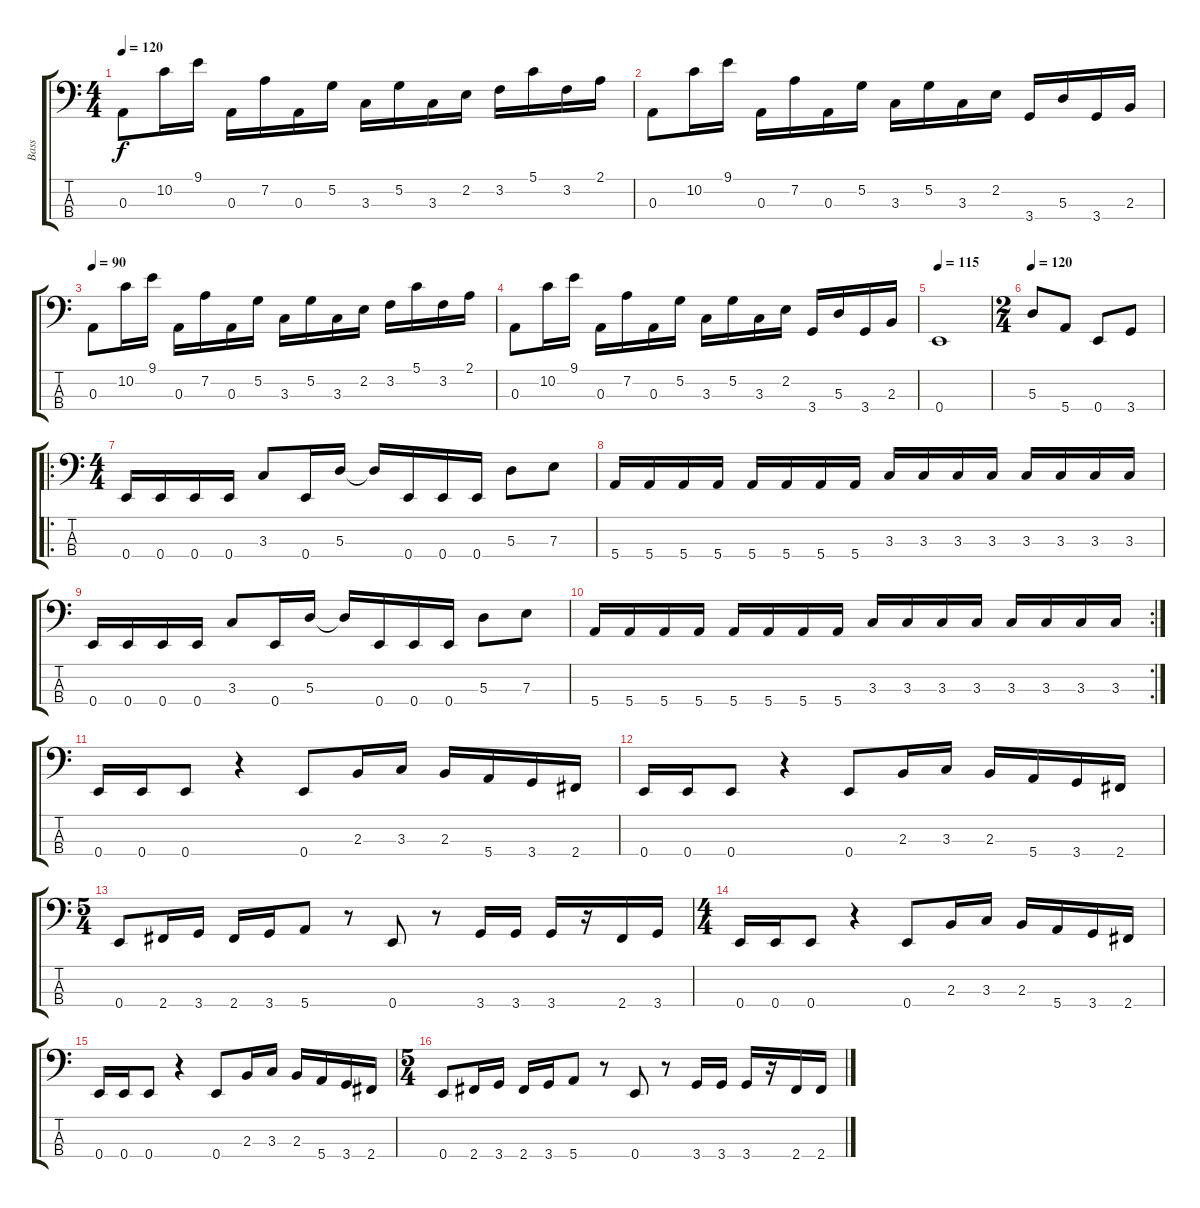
\track ("Bass" "Bass") {instrument electricbassfinger}
\staff {score tabs}
\tuning (G2 D2 A1 E1) {hide}
\ts (4 4)
\tempo 120
\tempo 90
\tempo 120
\clef f4
\ks c
0.3.8{dy f balance 12 instrument electricbassfinger} 10.2.16 9.1.16 0.3.16 7.2.16 0.3.16 5.2.16 3.3.16 5.2.16 3.3.16 2.2.16 3.2.16 5.1.16 3.2.16 2.1.16 |
0.3.8 10.2.16 9.1.16 0.3.16 7.2.16 0.3.16 5.2.16 3.3.16 5.2.16 3.3.16 2.2.16 3.4.16 5.3.16 3.4.16 2.3.16 |
\tempo 90
0.3.8 10.2.16 9.1.16 0.3.16 7.2.16 0.3.16 5.2.16 3.3.16 5.2.16 3.3.16 2.2.16 3.2.16 5.1.16 3.2.16 2.1.16 |
0.3.8 10.2.16 9.1.16 0.3.16 7.2.16 0.3.16 5.2.16 3.3.16 5.2.16 3.3.16 2.2.16 3.4.16 5.3.16 3.4.16 2.3.16 |
\tempo 115
0.4.1{balance 8} |
\ts (2 4)
\tempo 120
5.3.8 5.4.8 0.4.8 3.4.8 |
\ro
\ts (4 4)
0.4.16 0.4.16 0.4.16 0.4.16 3.3.8 0.4.16 5.3.16 5.3{t}.16 0.4.16 0.4.16 0.4.16 5.3.8 7.3.8 |
5.4.16 5.4.16 5.4.16 5.4.16 5.4.16 5.4.16 5.4.16 5.4.16 3.3.16 3.3.16 3.3.16 3.3.16 3.3.16 3.3.16 3.3.16 3.3.16 |
0.4.16 0.4.16 0.4.16 0.4.16 3.3.8 0.4.16 5.3.16 5.3{t}.16 0.4.16 0.4.16 0.4.16 5.3.8 7.3.8 |
\rc 2
5.4.16 5.4.16 5.4.16 5.4.16 5.4.16 5.4.16 5.4.16 5.4.16 3.3.16 3.3.16 3.3.16 3.3.16 3.3.16 3.3.16 3.3.16 3.3.16 |
0.4.16 0.4.16 0.4.8 r.4 0.4.8 2.3.16 3.3.16 2.3.16 5.4.16 3.4.16 2.4.16 |
0.4.16 0.4.16 0.4.8 r.4 0.4.8 2.3.16 3.3.16 2.3.16 5.4.16 3.4.16 2.4.16 |
\ts (5 4)
0.4.8 2.4.16 3.4.16 2.4.16 3.4.16 5.4.8 r.8 0.4.8 r.8 3.4.16 3.4.16 3.4.16 r.16 2.4.16 3.4.16 |
\ts (4 4)
0.4.16 0.4.16 0.4.8 r.4 0.4.8 2.3.16 3.3.16 2.3.16 5.4.16 3.4.16 2.4.16 |
0.4.16 0.4.16 0.4.8 r.4 0.4.8 2.3.16 3.3.16 2.3.16 5.4.16 3.4.16 2.4.16 |
\ts (5 4)
0.4.8 2.4.16 3.4.16 2.4.16 3.4.16 5.4.8 r.8 0.4.8 r.8 3.4.16 3.4.16 3.4.16 r.16 2.4.16 2.4.16
